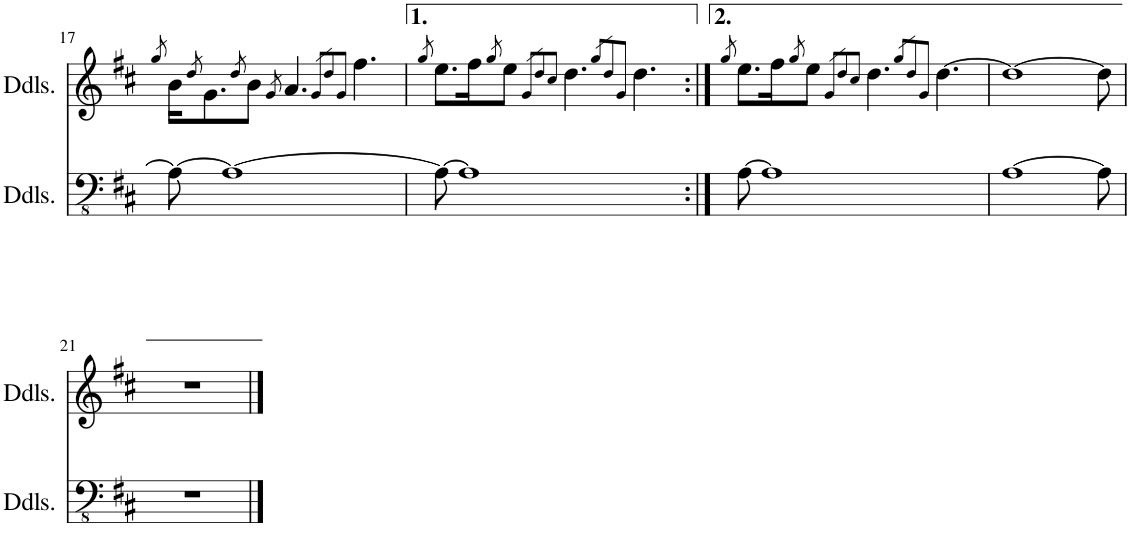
**kern	**kern	**kern	**kern
*part4	*part3	*part2	*part1
*staff4	*staff3	*staff2	*staff1
*I"Dudelsack	*I"Dudelsack	*I"Dudelsack	*I"Dudelsack
*I'Ddls.	*I'Ddls.	*I'Ddls.	*I'Ddls.
!!LO:PB:g=z
*clefF4	*clefFv4	*clefG2	*clefG2
*k[f#c#]	*k[f#c#]	*k[f#c#]	*k[f#c#]
*M9/8	*M9/8	*M9/8	*M9/8
=17	=17	=17	=17
.	.	.	8qgg/
64A\KKKL_	8AA\_	64a/KKLL]	16b\KL
.	.	8qgg/	.
8A\J_	.	16b/J	.
.	.	.	8qdd/
.	.	.	8.g\
.	.	8qdd/	.
.	.	8.g/	.
.	1AA_	.	.
2..A_	.	.	.
.	.	.	8qdd/
.	.	.	8b\J
.	.	8qdd/	.
.	.	8b/J	.
.	.	.	8qg/
.	.	.	4.a/
.	.	8qg	.
.	.	4.a	.
.	.	.	8qg/L
.	.	.	8qdd/
.	.	.	8qg/J
.	.	.	4.ff#\
.	.	8qg	.
.	.	8qdd	.
.	.	8qg	.
.	.	[4ff#	.
16..A_	.	16..ff#_	.
=18	=18	=18	=18
.	.	.	8qgg/
64A\KKKL_	8AA\_	64ff#\KKKL]	8.ee\L
.	.	8qgg\	.
8A\J_	.	8.ee\	.
.	1AA]	.	.
2..A_	.	.	.
.	.	.	16ff#\K
.	.	16ff#\K	.
.	.	.	8qgg/
.	.	.	8ee\J
.	.	8qgg\	.
.	.	8ee\J	.
.	.	.	8qg/L
.	.	.	8qdd/
.	.	.	8qcc#/J
.	.	.	4.dd\
.	.	8qg	.
.	.	8qdd	.
.	.	8qcc#	.
.	.	4.dd	.
.	.	.	8qgg/L
.	.	.	8qdd/
.	.	.	8qg/J
.	.	.	4.dd\
.	.	8qgg	.
.	.	8qdd	.
.	.	8qg	.
.	.	[4dd	.
16..A]	.	16..dd_	.
=19:|!	=19:|!	=19:|!	=19:|!
.	.	.	8qgg/
[64A\KKKL	[8AA\	64dd\KKKL]	8.ee\L
.	.	8qgg\	.
8A\J_	.	8.ee\	.
.	1AA]	.	.
2..A]	.	.	.
.	.	.	16ff#\K
.	.	16ff#\K	.
.	.	.	8qgg/
.	.	.	8ee\J
.	.	8qgg\	.
.	.	8ee\J	.
.	.	.	8qg/L
.	.	.	8qdd/
.	.	.	8qcc#/J
.	.	.	4.dd\
.	.	8qg	.
.	.	8qdd	.
.	.	8qcc#	.
.	.	4.dd	.
.	.	.	8qgg/L
.	.	.	8qdd/
.	.	.	8qg/J
.	.	.	[4.dd\
.	.	8qgg	.
.	.	8qdd	.
.	.	8qg	.
.	.	[4dd	.
[16..A	.	16..dd_	.
=20	=20	=20	=20
64A_	[1AA	64dd_	1dd_
1A_	.	1dd_	.
.	8AA\]	.	8dd\]
16..A]	.	16..dd_	.
!!LO:LB:g=z
=21	=21	=21	=21
64A	8%9r	64dd]	8%9r
64r	.	64r	.
32r	.	32r	.
16r	.	16r	.
1r	.	1r	.
==	==	==	==
*-	*-	*-	*-
